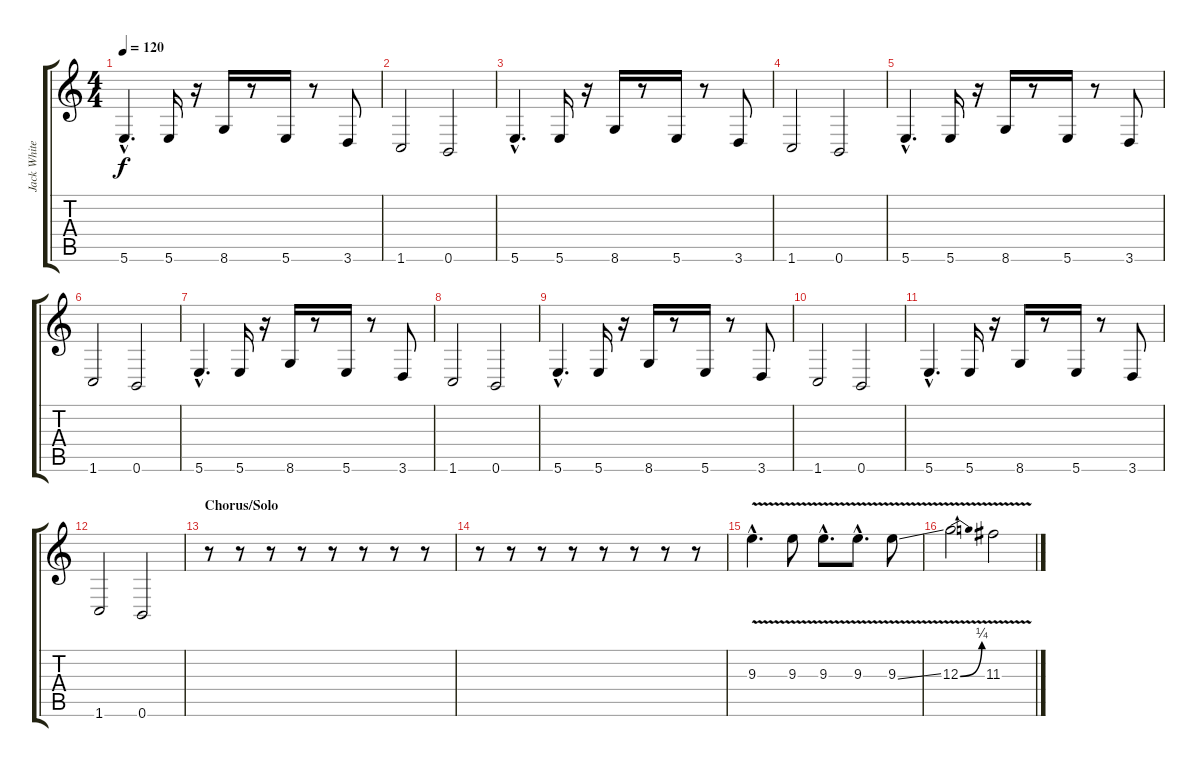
\track ("Jack White - Guitar II (Bass/Solo)" "Jack White") {instrument electricbasspick}
\staff {score tabs}
\tuning (E4 B3 G3 D3 A2 B1) {hide}
\ts (4 4)
\tempo 120
\clef g2
\ks c
5.6{hac}.4{d dy f} 5.6.16 r.16 8.6.16 r.8 5.6.16 r.8 3.6.8 |
1.6.2 0.6.2 |
5.6{hac}.4{d} 5.6.16 r.16 8.6.16 r.8 5.6.16 r.8 3.6.8 |
1.6.2 0.6.2 |
5.6{hac}.4{d} 5.6.16 r.16 8.6.16 r.8 5.6.16 r.8 3.6.8 |
1.6.2 0.6.2 |
5.6{hac}.4{d} 5.6.16 r.16 8.6.16 r.8 5.6.16 r.8 3.6.8 |
1.6.2 0.6.2 |
5.6{hac}.4{d} 5.6.16 r.16 8.6.16 r.8 5.6.16 r.8 3.6.8 |
1.6.2 0.6.2 |
5.6{hac}.4{d} 5.6.16 r.16 8.6.16 r.8 5.6.16 r.8 3.6.8 |
1.6.2 0.6.2 |
\section ("" "Chorus/Solo")
r.8 r.8 r.8 r.8 r.8 r.8 r.8 r.8 |
r.8 r.8 r.8 r.8 r.8 r.8 r.8 r.8 |
9.3{v hac}.4{d instrument distortionguitar} 9.3{v}.8 9.3{v hac}.8{d} 9.3{v hac}.8{d} 9.3{v ss}.8 |
12.3{be (bend 0 0 60 1) v}.2 11.3{v}.2
